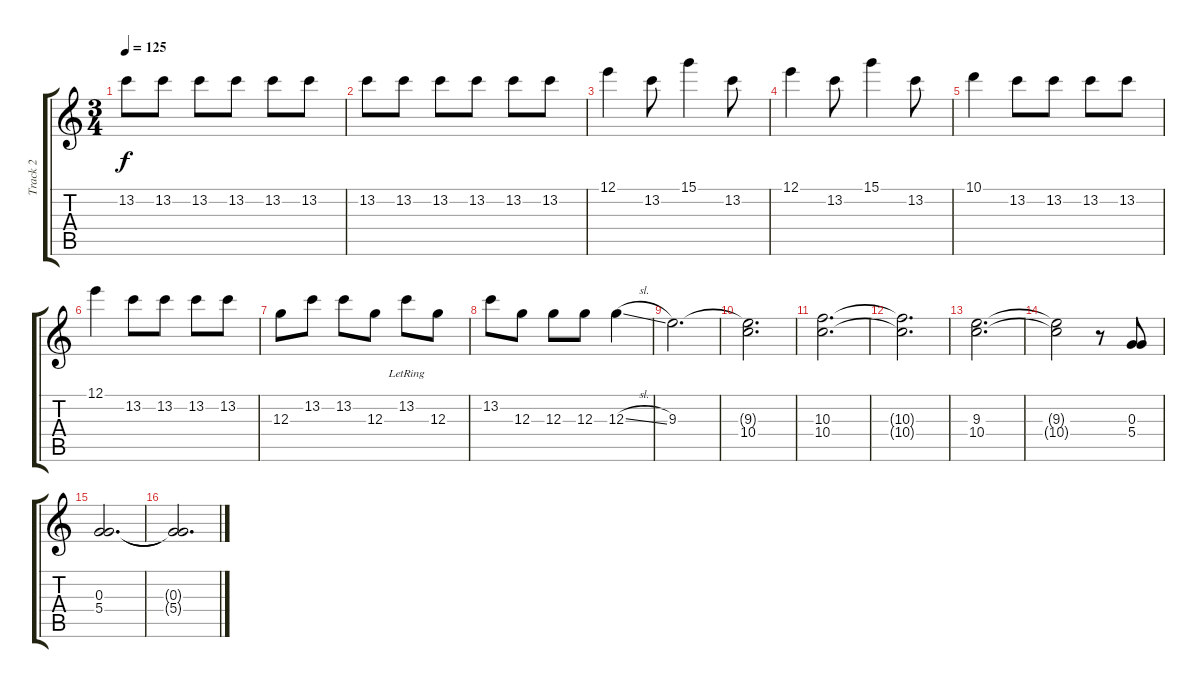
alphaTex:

\track ("Track 2" "Track 2") {instrument electricguitarjazz}
\staff {score tabs}
\tuning (E4 B3 G3 D3 A2 E2) {hide}
\ts (3 4)
\tempo 125
\clef g2
\ks c
13.2.8{dy f} 13.2.8 13.2.8 13.2.8 13.2.8 13.2.8 |
13.2.8 13.2.8 13.2.8 13.2.8 13.2.8 13.2.8 |
12.1.4 13.2.8 15.1.4 13.2.8 |
12.1.4 13.2.8 15.1.4 13.2.8 |
10.1.4 13.2.8 13.2.8 13.2.8 13.2.8 |
12.1.4 13.2.8 13.2.8 13.2.8 13.2.8 |
12.3.8 13.2.8 13.2.8 12.3.8 13.2{lr}.8 12.3.8 |
13.2.8 12.3.8 12.3.8 12.3.8 12.3{sl}.4 |
9.3.2{d} |
(9.3{t} 10.4).2{d} |
(10.3 10.4).2{d} |
(10.3{t} 10.4{t}).2{d} |
(9.3 10.4).2{d} |
(9.3{t} 10.4{t}).2 r.8 (0.3 5.4).8 |
(0.3 5.4).2{d} |
(0.3{t} 5.4{t}).2{d}
